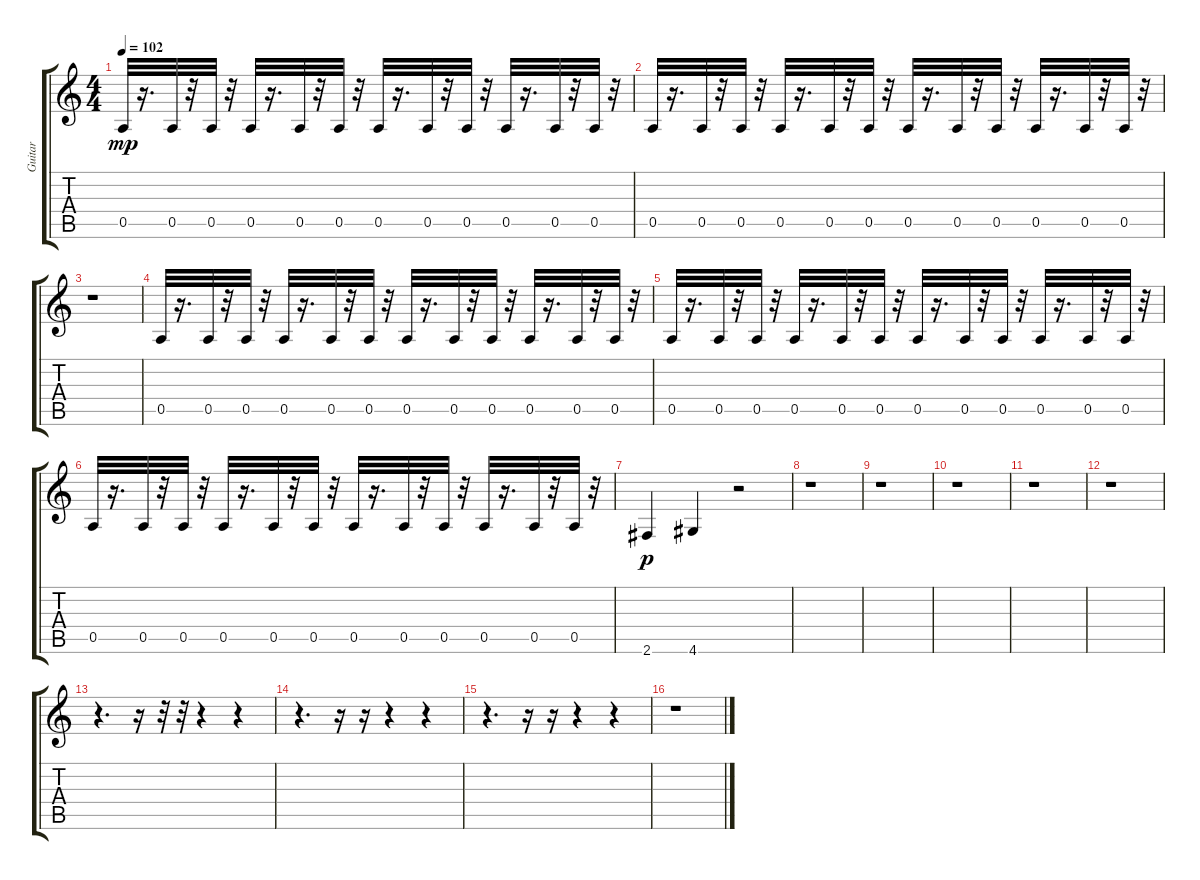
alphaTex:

\track ("Guitar   " "Guitar   ") {instrument distortionguitar}
\staff {score tabs}
\tuning (E4 B3 G3 D3 A2 E2) {hide}
\ts (4 4)
\tempo 102
\clef g2
\ks c
0.5.32{dy mp} r.16{d} 0.5.32 r.32 0.5.32 r.32 0.5.32 r.16{d} 0.5.32 r.32 0.5.32 r.32 0.5.32 r.16{d} 0.5.32 r.32 0.5.32 r.32 0.5.32 r.16{d} 0.5.32 r.32 0.5.32 r.32 |
0.5.32 r.16{d} 0.5.32 r.32 0.5.32 r.32 0.5.32 r.16{d} 0.5.32 r.32 0.5.32 r.32 0.5.32 r.16{d} 0.5.32 r.32 0.5.32 r.32 0.5.32 r.16{d} 0.5.32 r.32 0.5.32 r.32 |
r.1 |
0.5.32 r.16{d} 0.5.32 r.32 0.5.32 r.32 0.5.32 r.16{d} 0.5.32 r.32 0.5.32 r.32 0.5.32 r.16{d} 0.5.32 r.32 0.5.32 r.32 0.5.32 r.16{d} 0.5.32 r.32 0.5.32 r.32 |
0.5.32 r.16{d} 0.5.32 r.32 0.5.32 r.32 0.5.32 r.16{d} 0.5.32 r.32 0.5.32 r.32 0.5.32 r.16{d} 0.5.32 r.32 0.5.32 r.32 0.5.32 r.16{d} 0.5.32 r.32 0.5.32 r.32 |
0.5.32 r.16{d} 0.5.32 r.32 0.5.32 r.32 0.5.32 r.16{d} 0.5.32 r.32 0.5.32 r.32 0.5.32 r.16{d} 0.5.32 r.32 0.5.32 r.32 0.5.32 r.16{d} 0.5.32 r.32 0.5.32 r.32 |
2.6.4{dy p} 4.6.4 r.2 |
r.1 |
r.1 |
r.1 |
r.1 |
r.1 |
r.4{d} r.16 r.32 r.32 r.4 r.4 |
r.4{d} r.16 r.16 r.4 r.4 |
r.4{d} r.16 r.16 r.4 r.4 |
r.1
